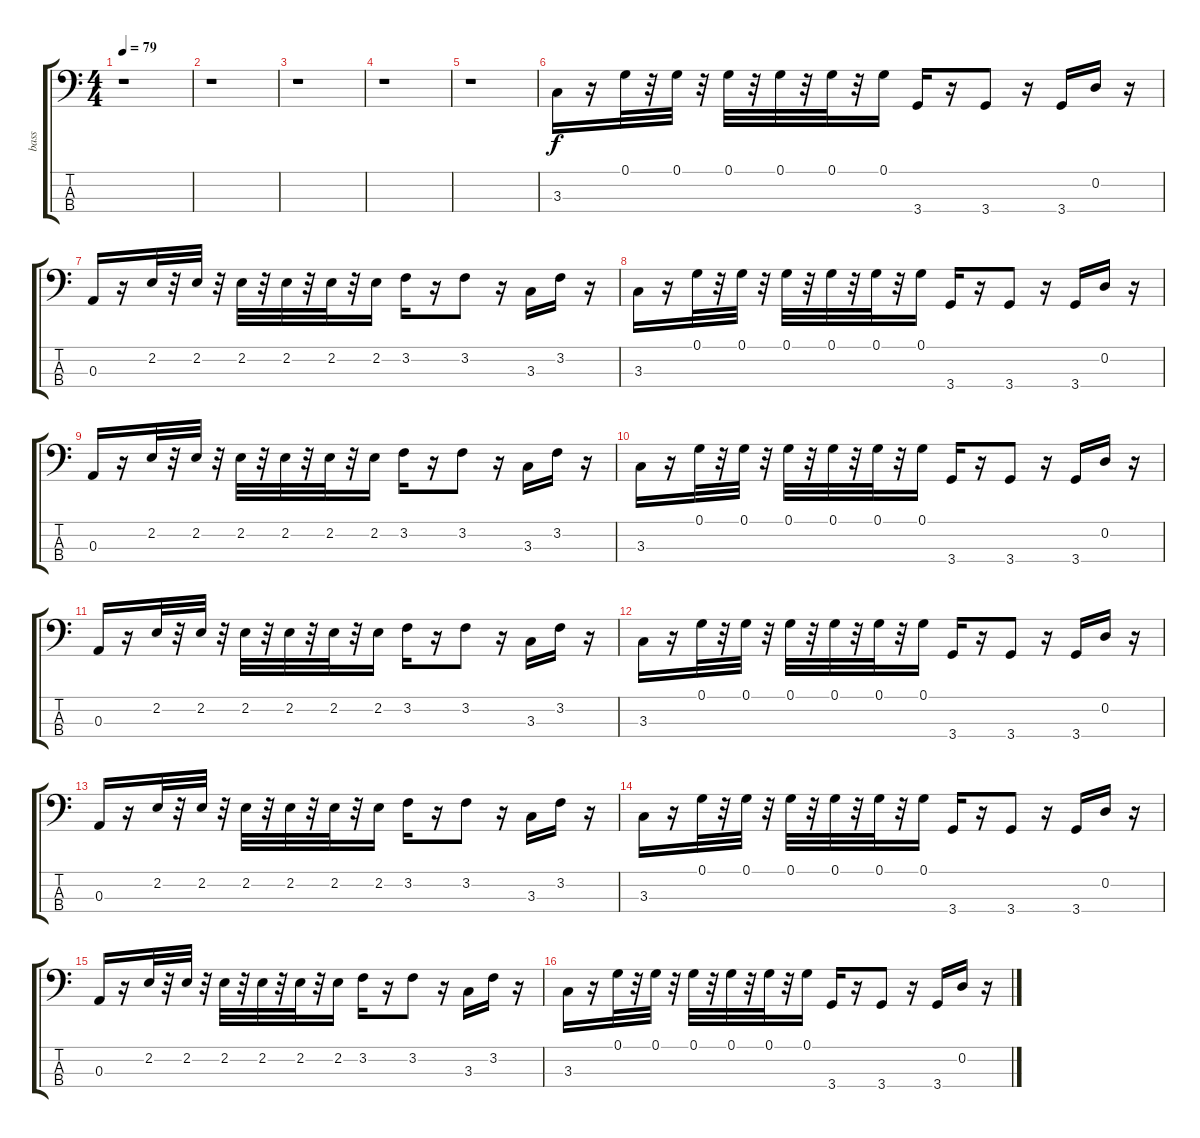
\track ("bass" "bass") {instrument fretlessbass}
\staff {score tabs}
\tuning (G2 D2 A1 E1) {hide}
\ts (4 4)
\tempo 79
\clef f4
\ks c
r.1{dy f instrument fretlessbass} |
r.1 |
r.1 |
r.1 |
r.1 |
3.3.16 r.16 0.1.32 r.32 0.1.32 r.32 0.1.32 r.32 0.1.32 r.32 0.1.32 r.32 0.1.16 3.4.16 r.16 3.4.8 r.16 3.4.16 0.2.16 r.16 |
0.3.16 r.16 2.2.32 r.32 2.2.32 r.32 2.2.32 r.32 2.2.32 r.32 2.2.32 r.32 2.2.16 3.2.16 r.16 3.2.8 r.16 3.3.16 3.2.16 r.16 |
3.3.16 r.16 0.1.32 r.32 0.1.32 r.32 0.1.32 r.32 0.1.32 r.32 0.1.32 r.32 0.1.16 3.4.16 r.16 3.4.8 r.16 3.4.16 0.2.16 r.16 |
0.3.16 r.16 2.2.32 r.32 2.2.32 r.32 2.2.32 r.32 2.2.32 r.32 2.2.32 r.32 2.2.16 3.2.16 r.16 3.2.8 r.16 3.3.16 3.2.16 r.16 |
3.3.16 r.16 0.1.32 r.32 0.1.32 r.32 0.1.32 r.32 0.1.32 r.32 0.1.32 r.32 0.1.16 3.4.16 r.16 3.4.8 r.16 3.4.16 0.2.16 r.16 |
0.3.16 r.16 2.2.32 r.32 2.2.32 r.32 2.2.32 r.32 2.2.32 r.32 2.2.32 r.32 2.2.16 3.2.16 r.16 3.2.8 r.16 3.3.16 3.2.16 r.16 |
3.3.16 r.16 0.1.32 r.32 0.1.32 r.32 0.1.32 r.32 0.1.32 r.32 0.1.32 r.32 0.1.16 3.4.16 r.16 3.4.8 r.16 3.4.16 0.2.16 r.16 |
0.3.16 r.16 2.2.32 r.32 2.2.32 r.32 2.2.32 r.32 2.2.32 r.32 2.2.32 r.32 2.2.16 3.2.16 r.16 3.2.8 r.16 3.3.16 3.2.16 r.16 |
3.3.16 r.16 0.1.32 r.32 0.1.32 r.32 0.1.32 r.32 0.1.32 r.32 0.1.32 r.32 0.1.16 3.4.16 r.16 3.4.8 r.16 3.4.16 0.2.16 r.16 |
0.3.16 r.16 2.2.32 r.32 2.2.32 r.32 2.2.32 r.32 2.2.32 r.32 2.2.32 r.32 2.2.16 3.2.16 r.16 3.2.8 r.16 3.3.16 3.2.16 r.16 |
3.3.16 r.16 0.1.32 r.32 0.1.32 r.32 0.1.32 r.32 0.1.32 r.32 0.1.32 r.32 0.1.16 3.4.16 r.16 3.4.8 r.16 3.4.16 0.2.16 r.16
